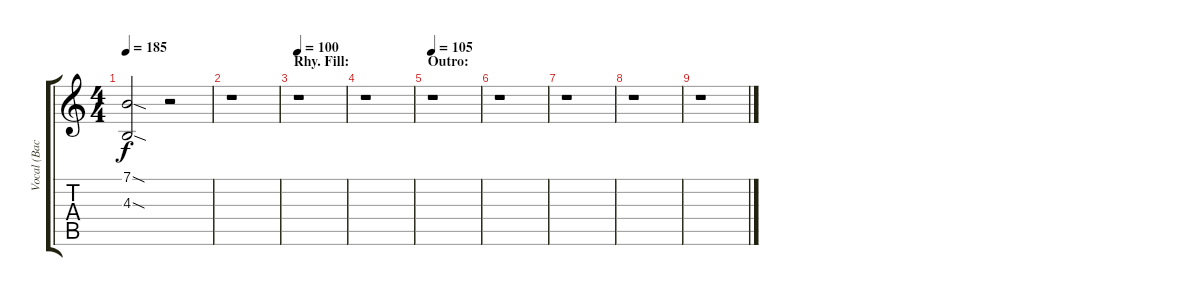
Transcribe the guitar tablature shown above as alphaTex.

\track ("Vocal (Backing)" "Vocal (Bac") {instrument choiraahs}
\staff {score tabs}
\tuning (E4 B3 G3 D3 A2 E2) {hide}
\ts (4 4)
\tempo 185
\clef g2
\ks c
(7.1{sod} 4.3{sod}).2{dy f} r.2 |
r.1 |
\section ("" "Rhy. Fill:")
\tempo 100
r.1 |
r.1 |
\section ("" "Outro:")
\tempo 105
r.1 |
r.1 |
r.1 |
r.1 |
r.1
